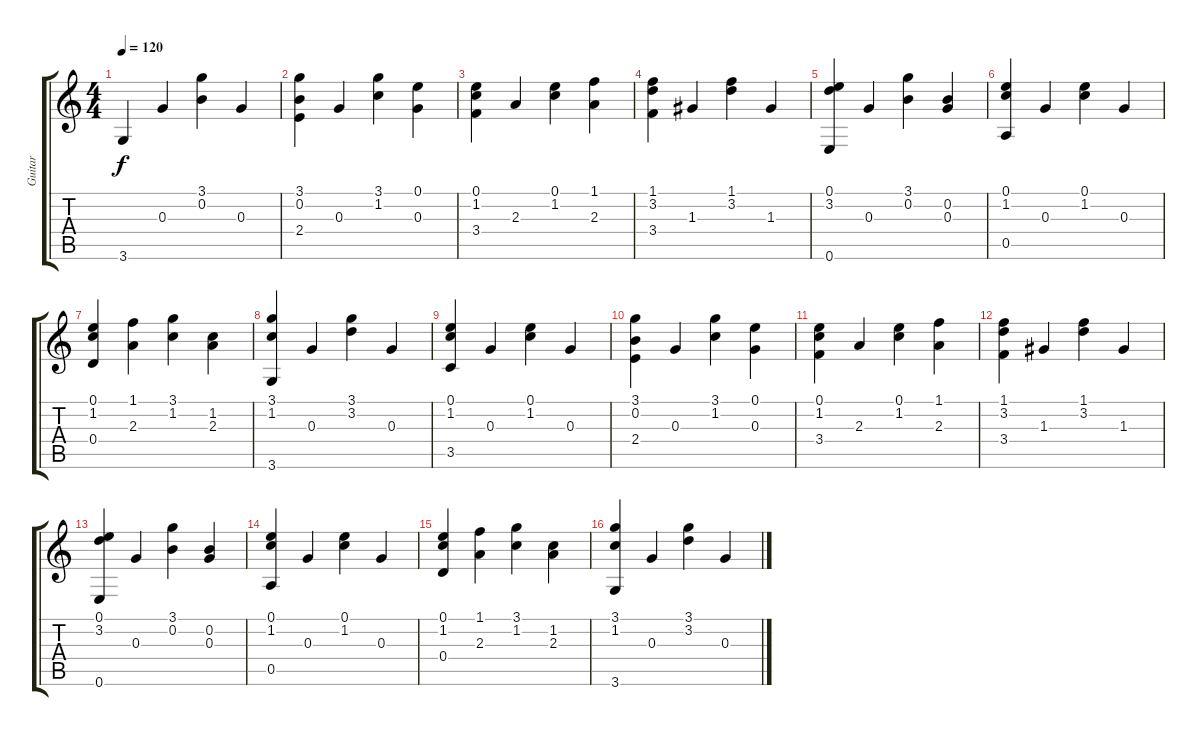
\track ("Guitar" "Guitar") {solo instrument acousticguitarsteel}
\staff {score tabs}
\tuning (E4 B3 G3 D3 A2 E2) {hide}
\ts (4 4)
\tempo 120
\clef g2
\ks c
3.6.4{dy f} 0.3.4 (3.1 0.2).4 0.3.4 |
(3.1 0.2 2.4).4 0.3.4 (3.1 1.2).4 (0.1 0.3).4 |
(0.1 1.2 3.4).4 2.3.4 (0.1 1.2).4 (1.1 2.3).4 |
(1.1 3.2 3.4).4 1.3.4 (1.1 3.2).4 1.3.4 |
(0.1 3.2 0.6).4 0.3.4 (3.1 0.2).4 (0.2 0.3).4 |
(0.1 1.2 0.5).4 0.3.4 (0.1 1.2).4 0.3.4 |
(0.1 1.2 0.4).4 (1.1 2.3).4 (3.1 1.2).4 (1.2 2.3).4 |
(3.1 1.2 3.6).4 0.3.4 (3.1 3.2).4 0.3.4 |
(0.1 1.2 3.5).4 0.3.4 (0.1 1.2).4 0.3.4 |
(3.1 0.2 2.4).4 0.3.4 (3.1 1.2).4 (0.1 0.3).4 |
(0.1 1.2 3.4).4 2.3.4 (0.1 1.2).4 (1.1 2.3).4 |
(1.1 3.2 3.4).4 1.3.4 (1.1 3.2).4 1.3.4 |
(0.1 3.2 0.6).4 0.3.4 (3.1 0.2).4 (0.2 0.3).4 |
(0.1 1.2 0.5).4 0.3.4 (0.1 1.2).4 0.3.4 |
(0.1 1.2 0.4).4 (1.1 2.3).4 (3.1 1.2).4 (1.2 2.3).4 |
(3.1 1.2 3.6).4 0.3.4 (3.1 3.2).4 0.3.4
